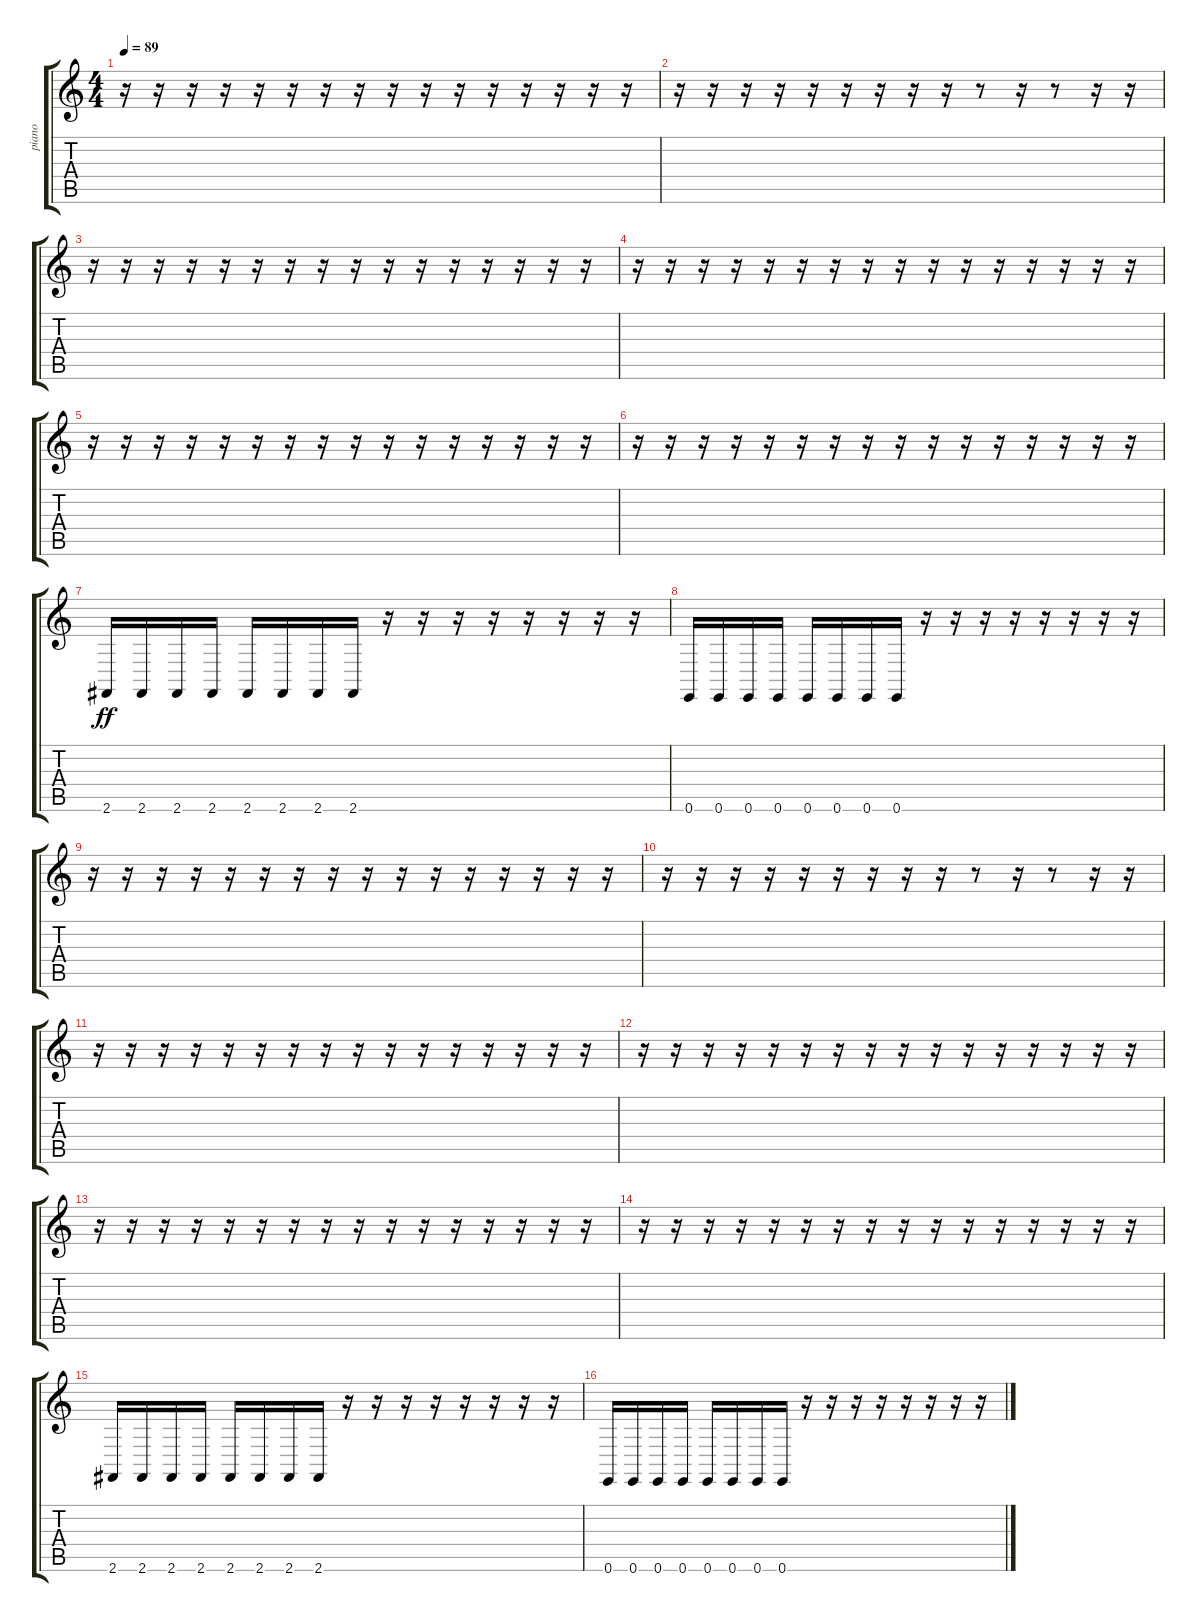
\track ("piano" "piano") {instrument acousticgrandpiano}
\staff {score tabs}
\tuning (E4 B3 G3 D3 A2 E2) {hide}
\ts (4 4)
\tempo 89
\clef g2
\ks c
r.16{dy ff} r.16 r.16 r.16 r.16 r.16 r.16 r.16 r.16 r.16 r.16 r.16 r.16 r.16 r.16 r.16 |
r.16 r.16 r.16 r.16 r.16 r.16 r.16 r.16 r.16 r.8 r.16 r.8 r.16 r.16 |
r.16 r.16 r.16 r.16 r.16 r.16 r.16 r.16 r.16 r.16 r.16 r.16 r.16 r.16 r.16 r.16 |
r.16 r.16 r.16 r.16 r.16 r.16 r.16 r.16 r.16 r.16 r.16 r.16 r.16 r.16 r.16 r.16 |
r.16 r.16 r.16 r.16 r.16 r.16 r.16 r.16 r.16 r.16 r.16 r.16 r.16 r.16 r.16 r.16 |
r.16 r.16 r.16 r.16 r.16 r.16 r.16 r.16 r.16 r.16 r.16 r.16 r.16 r.16 r.16 r.16 |
2.6.16 2.6.16 2.6.16 2.6.16 2.6.16 2.6.16 2.6.16 2.6.16 r.16 r.16 r.16 r.16 r.16 r.16 r.16 r.16 |
0.6.16 0.6.16 0.6.16 0.6.16 0.6.16 0.6.16 0.6.16 0.6.16 r.16 r.16 r.16 r.16 r.16 r.16 r.16 r.16 |
r.16 r.16 r.16 r.16 r.16 r.16 r.16 r.16 r.16 r.16 r.16 r.16 r.16 r.16 r.16 r.16 |
r.16 r.16 r.16 r.16 r.16 r.16 r.16 r.16 r.16 r.8 r.16 r.8 r.16 r.16 |
r.16 r.16 r.16 r.16 r.16 r.16 r.16 r.16 r.16 r.16 r.16 r.16 r.16 r.16 r.16 r.16 |
r.16 r.16 r.16 r.16 r.16 r.16 r.16 r.16 r.16 r.16 r.16 r.16 r.16 r.16 r.16 r.16 |
r.16 r.16 r.16 r.16 r.16 r.16 r.16 r.16 r.16 r.16 r.16 r.16 r.16 r.16 r.16 r.16 |
r.16 r.16 r.16 r.16 r.16 r.16 r.16 r.16 r.16 r.16 r.16 r.16 r.16 r.16 r.16 r.16 |
2.6.16 2.6.16 2.6.16 2.6.16 2.6.16 2.6.16 2.6.16 2.6.16 r.16 r.16 r.16 r.16 r.16 r.16 r.16 r.16 |
0.6.16 0.6.16 0.6.16 0.6.16 0.6.16 0.6.16 0.6.16 0.6.16 r.16 r.16 r.16 r.16 r.16 r.16 r.16 r.16
